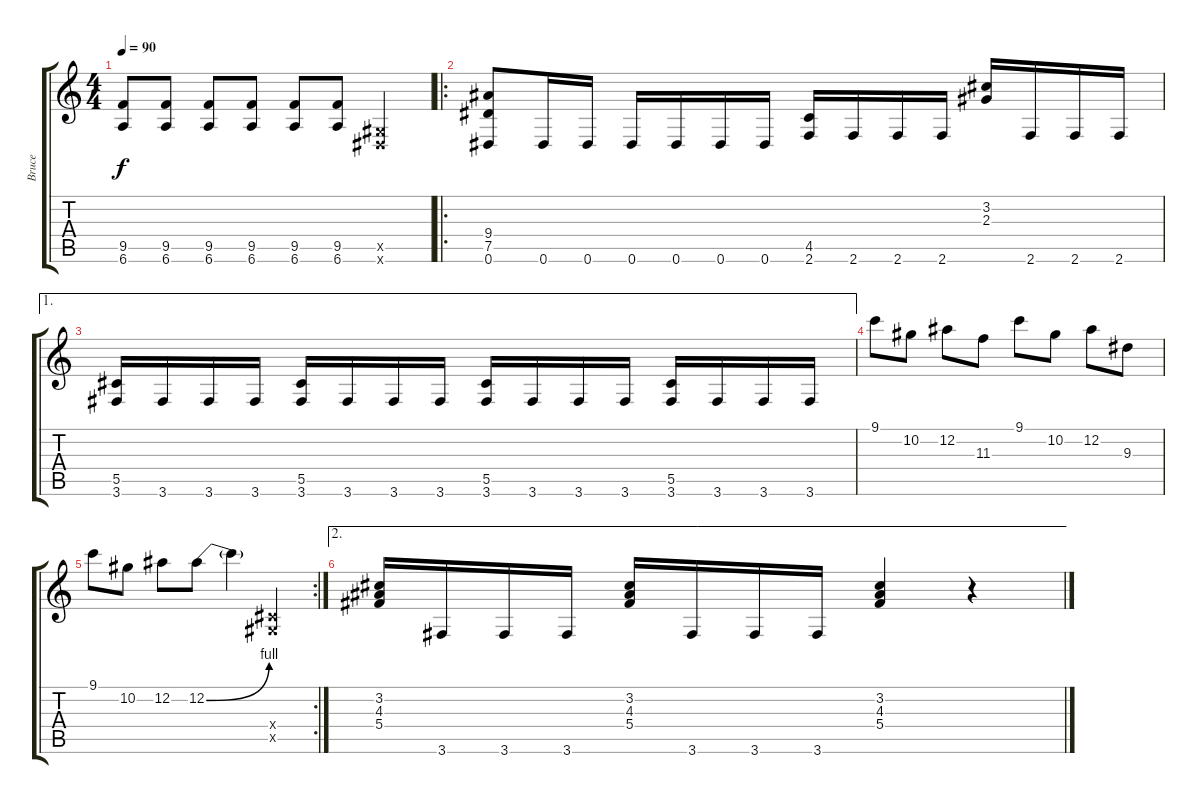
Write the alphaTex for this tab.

\track ("Bruce" "Bruce") {instrument distortionguitar}
\staff {score tabs}
\tuning (Eb4 Bb3 Gb3 Db3 Ab2 Eb2) {hide}
\ts (4 4)
\tempo 90
\clef g2
\ks c
(9.5 6.6).8{dy f} (9.5 6.6).8 (9.5 6.6).8 (9.5 6.6).8 (9.5 6.6).8 (9.5 6.6).8 (0.5{x} 0.6{x}).4 |
\ro
(9.4 7.5 0.6).8 0.6.16 0.6.16 0.6.16 0.6.16 0.6.16 0.6.16 (4.5 2.6).16 2.6.16 2.6.16 2.6.16 (3.2 2.3).16 2.6.16 2.6.16 2.6.16 |
\ae 1
(5.5 3.6).16 3.6.16 3.6.16 3.6.16 (5.5 3.6).16 3.6.16 3.6.16 3.6.16 (5.5 3.6).16 3.6.16 3.6.16 3.6.16 (5.5 3.6).16 3.6.16 3.6.16 3.6.16 |
9.1.8 10.2.8 12.2.8 11.3.8 9.1.8 10.2.8 12.2.8 9.3.8 |
\rc 2
9.1.8 10.2.8 12.2.8 12.2{be (bend 0 0 60 4)}.8 12.2{t}.4 (0.4{x} 0.5{x}).4 |
\ae 2
(3.2 4.3 5.4).16 3.6.16 3.6.16 3.6.16 (3.2 4.3 5.4).16 3.6.16 3.6.16 3.6.16 (3.2 4.3 5.4).4 r.4
